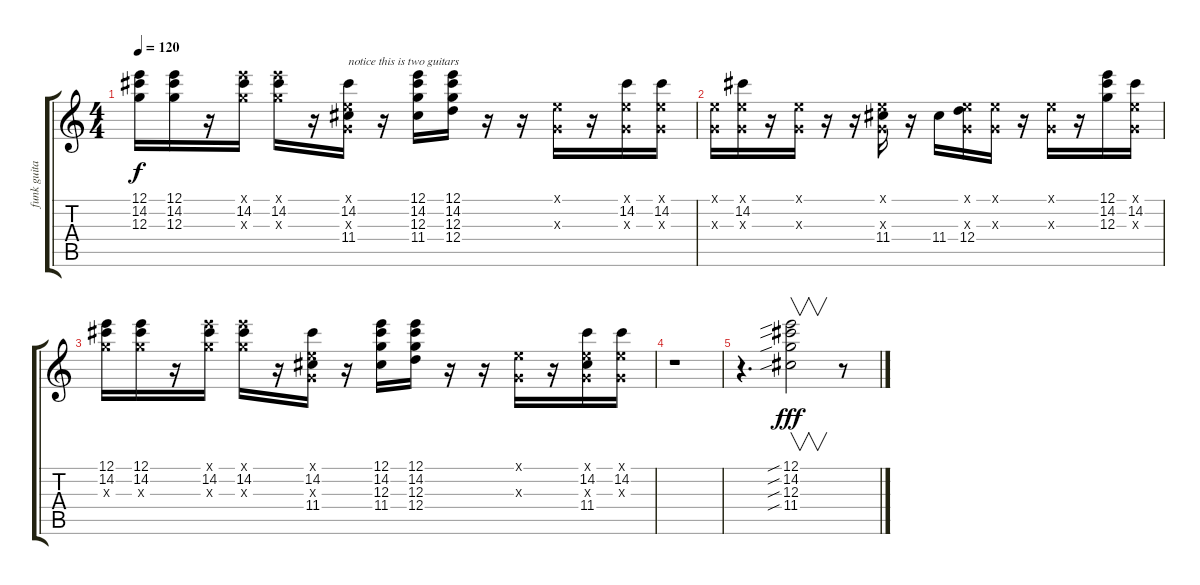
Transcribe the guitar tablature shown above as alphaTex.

\track ("funk guitar" "funk guita") {instrument electricguitarclean}
\staff {score tabs}
\tuning (E4 B3 G3 D3 A2 E2) {hide}
\ts (4 4)
\tempo 120
\clef g2
\ks c
(12.1 14.2 12.3).16{dy f} (12.1 14.2 12.3).16 r.16 (12.1{x} 14.2 12.3{x}).16 (12.1{x} 14.2 12.3{x}).16 r.16 (0.1{x} 14.2 0.3{x} 11.4).16{txt "notice this is two guitars"} r.16 (12.1 14.2 12.3 11.4).16 (12.1 14.2 12.3 12.4).16 r.16 r.16 (0.1{x} 0.3{x}).16 r.16 (0.1{x} 14.2 0.3{x}).16 (0.1{x} 14.2 0.3{x}).16 |
(0.1{x} 0.3{x}).16 (0.1{x} 14.2 0.3{x}).16 r.16 (0.1{x} 0.3{x}).16 r.16 r.16 (0.1{x} 0.3{x} 11.4).16 r.16 11.4.16 (0.1{x} 0.3{x} 12.4).16 (0.1{x} 0.3{x}).16 r.16 (0.1{x} 0.3{x}).16 r.16 (12.1 14.2 12.3).16 (0.1{x} 14.2 0.3{x}).16 |
(12.1 14.2 12.3{x}).16 (12.1 14.2 12.3{x}).16 r.16 (12.1{x} 14.2 12.3{x}).16 (12.1{x} 14.2 12.3{x}).16 r.16 (0.1{x} 14.2 0.3{x} 11.4).16 r.16 (12.1 14.2 12.3 11.4).16 (12.1 14.2 12.3 12.4).16 r.16 r.16 (0.1{x} 0.3{x}).16 r.16 (0.1{x} 14.2 0.3{x} 11.4).16 (0.1{x} 14.2 0.3{x}).16 |
r.1 |
r.4{d} (12.1{sib} 14.2{sib} 12.3{sib} 11.4{sib}).2{v dy fff} r.8
